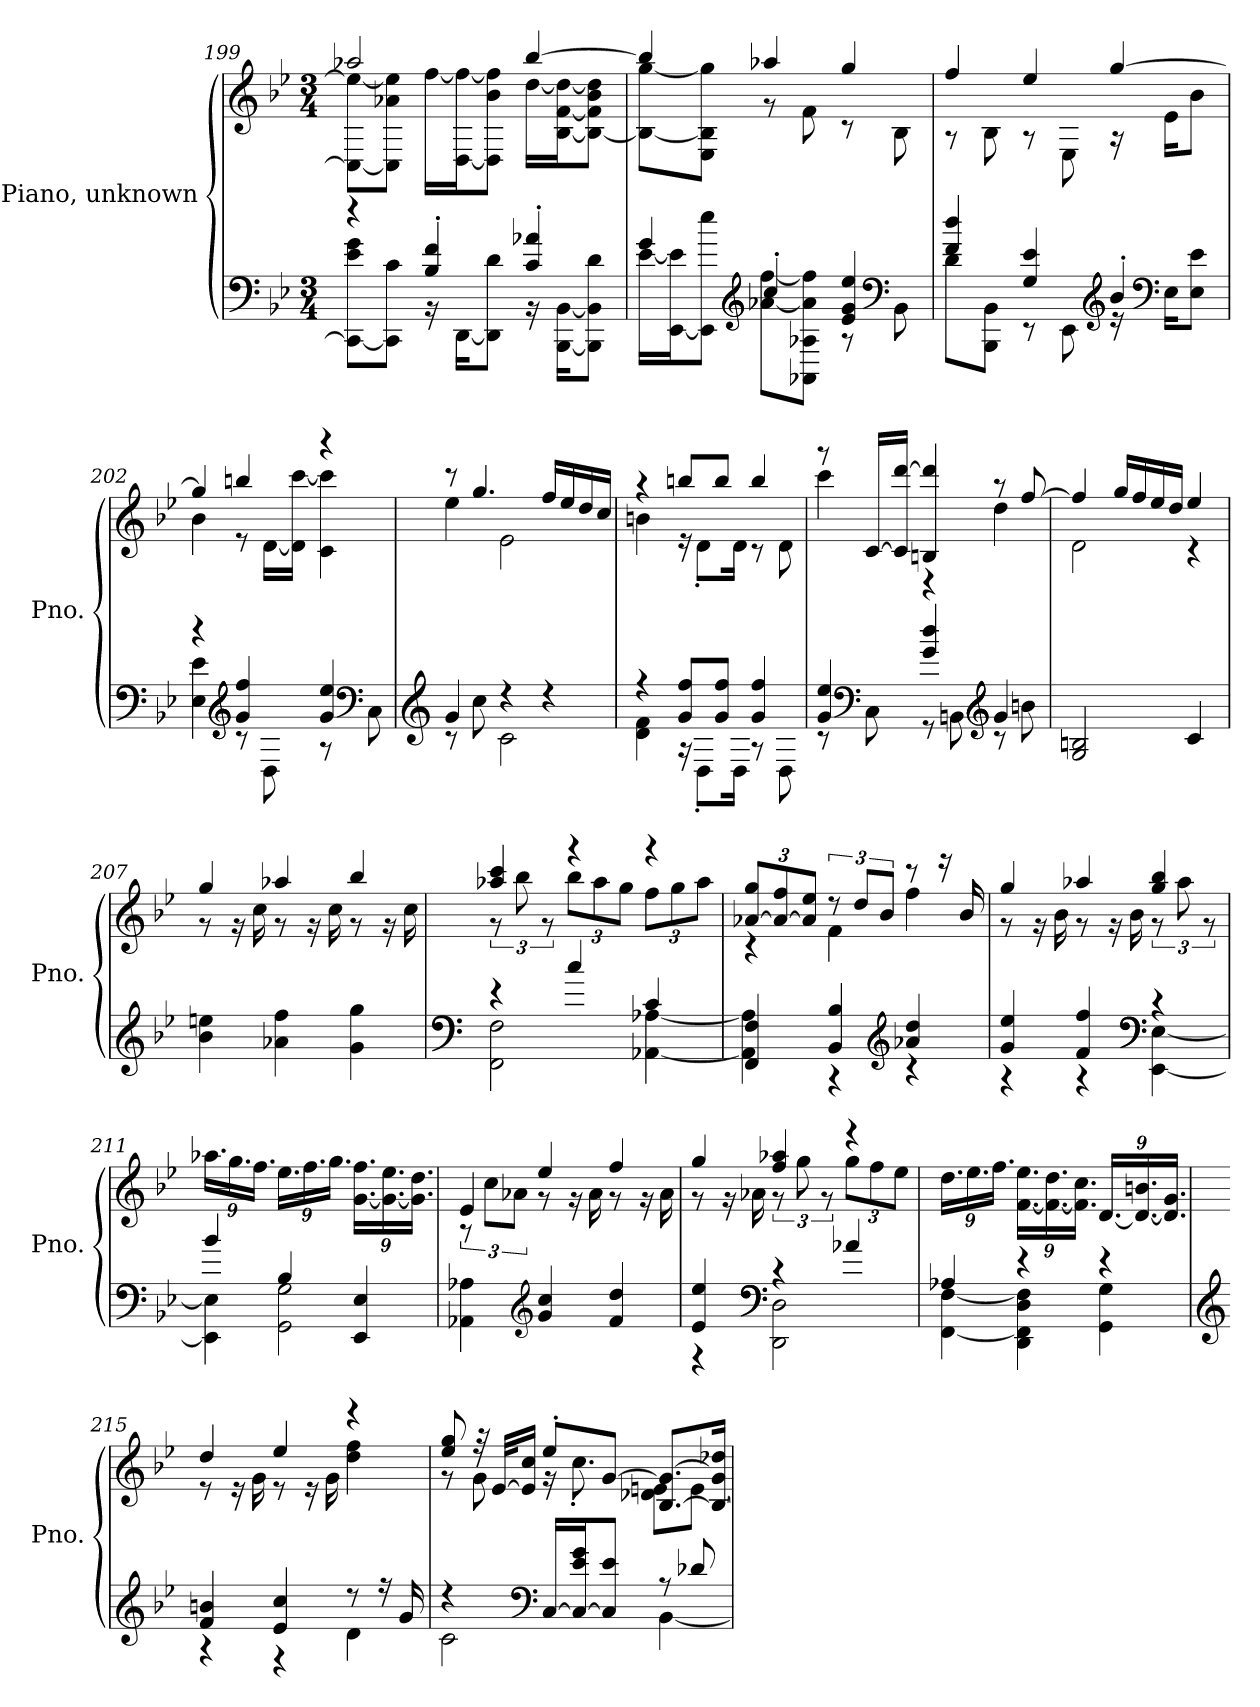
**kern	**kern
*part1	*part1
*staff2	*staff1
*I"Piano, unknown	*
*I'Pno.	*
*clefF4	*clefG2
*k[b-e-]	*k[b-e-]
*M3/4	*M3/4
=199	=199
*^	*^
4r	8CC\_ 8e-\ 8g\L	2aa-X/	8C\_ 8ee-\_L
.	8CC\] 8c\J	.	8C\] 8a-X\ 8ee-\]J
4B-/' 4f/'	16r	.	[16ff\LL
.	[16DD\KL	.	[16D\ 16ff\_J
.	8DD\] 8d\J	.	8D\] 8b-\ 8ff\]J
4c/' 4a-X/'	16r	[4bb-/	[16dd\LL
.	[16BBB-\ [16BB-\KL	.	[16B-\ [16f\ 16dd\_J
.	8BBB-\] 8BB-\] 8d\J	.	8B-\_ 8f\] 8b-\ 8dd\]J
=200	=200	=200	=200
4g/	[16e-\LL	4bb-/]	8B-\_ [8gg\L
.	[16EE-\ 16e-\]J	.	.
.	8EE-\] 8ee-\J	.	8E-\ 8B-\] 8gg\]J
*clefG2	*	*	*
4cc'/	[8a-X\ [8ff\L	4aa-X/	8r
.	8AA-X\ 8A-X\ 8a-\] 8ff\]J	.	8f\
4e-/ 4g/ 4ee-/	8r	4gg/	8r
*clefF4	*	*	*
.	8BB-\	.	8B-\
!!LO:LB:g=z	!!
=201	=201	=201	=201
4f/ 4dd/	8d\L	4ff/	8r
.	8BBB-\ 8BB-\J	.	8B-\
4G/ 4e-/	8r	4ee-/	8r
.	8EE-\	.	8E-\
*clefG2	*	*	*
4b-'/	16r	[4gg/	16r
*clefF4	*	*	*
.	16E-\KL	.	16e-\KL
.	8E-\ 8e-\J	.	8b-\J
=202	=202	=202	=202
4r	4E-\ 4e-\	4gg/]	4b-\
*clefG2	*	*	*
4g/ 4ff/	8r	4bbn/	8r
.	8D\	.	[16d\LL
.	.	.	16d\] [16ccc\JJ
4g/ 4ee-/	8r	4r	4c\ 4ccc\]
*clefF4	*	*	*
.	8C\	.	.
=203	=203	=203	=203
*clefG2	*	*	*
4g/	8r	8r	4ee-\
.	8cc\	4.gg/	.
4r	2c\	.	2e-\
4r	.	16ff/LL	.
.	.	16ee-/	.
.	.	16dd/	.
.	.	16cc/JJ	.
=204	=204	=204	=204
4r	4d\ 4f\	4r	4bn\
8g/ 8ff/L	16r	8bbn/L	16r
.	8D'\L	.	8d'\L
8g/ 8ff/J	.	8bb/J	.
.	16D\Jk	.	16d\Jk
4g/ 4ff/	8r	4bb/	8r
.	8D\	.	8d\
!!LO:LB:g=z	!!
=205	=205	=205	=205
4g/ 4ee-/	8r	8r	4ccc\
*clefF4	*	*	*
.	8C\	[16c/LL	.
.	.	16c/] [16ddd/JJ	.
4g/ 4dd/	8r	4Bn/ 4ddd/]	4r
.	8BBn\	.	.
*clefG2	*	*	*
4g/	8r	8r	4dd\
.	8bn\	[8ff/	.
*v	*v	*	*
=206	=206	=206
2G/ 2Bn/	4ff/]	2d\
.	16gg/LL	.
.	16ff/	.
.	16ee-/	.
.	16dd/JJ	.
4c/	4ee-/	4r
=207	=207	=207
4b-\ 4een\	4gg/	8r
.	.	16r
.	.	16cc\
4a-X\ 4ff\	4aa-X/	8r
.	.	16r
.	.	16cc\
4g\ 4gg\	4bb-/	8r
.	.	16r
.	.	16cc\
=208	=208	=208
*clefF4	*	*
*^	*	*
4r	2FF\ 2F\	4aa-X/ 4ccc/	12r
.	.	.	12bb-\
.	.	.	12r
*	*	*	*Xbrackettup
4cc/	.	4r	12bb-\L
.	.	.	12aa-\
.	.	.	12gg\J
4c/	[4AA-X\ [4A-X\	4r	12ff\L
.	.	.	12gg\
.	.	.	12aa-\J
!!LO:LB:g=z	!!
=209	=209	=209	=209
4FF/ 4F/	4AA-\] 4A-\]	[12a-X/ 12gg/L	4r
.	.	12a-/_ 12ff/	.
.	.	12a-/] 12ee-/J	.
*	*	*brackettup	*
4BB-/ 4B-/	4r	12r	4f\
.	.	12dd/L	.
.	.	12b-/J	.
*clefG2	*	*	*
4a-X/ 4dd/	4r	8r	4ff\
.	.	16r	.
.	.	16b-/	.
=210	=210	=210	=210
4g/ 4ee-/	4r	4gg/	8r
.	.	.	16r
.	.	.	16b-\
4f/ 4ff/	4r	4aa-X/	8r
.	.	.	16r
.	.	.	16b-\
*clefF4	*	*	*
4r	[4EE-\ [4E-\	4gg/ 4bb-/	12r
.	.	.	12aa-\
.	.	.	12r
*	*	*v	*v
=211	=211	=211
*	*	*Xbrackettup
4b-/	4EE-\] 4E-\]	18.aa-X\LL
.	.	18.gg\
.	.	18.ff\JJ
4B-/	2GG\ 2G\	18.ee-\LL
.	.	18.ff\
.	.	18.gg\JJ
4EE-/ 4E-/	.	[18.g\ 18.ff\LL
.	.	18.g\_ 18.ee-\
.	.	18.g\] 18.dd\JJ
*v	*v	*
!!LO:LB:g=z
=212	=212
*	*^
*	*	*brackettup
4AA-X\ 4A-X\	4e-/	12r
.	.	12cc\L
.	.	12a-X\J
*clefG2	*	*
4g/ 4cc/	4ee-/	8r
.	.	16r
.	.	16a-\
4f/ 4dd/	4ff/	8r
.	.	16r
.	.	16a-\
=213	=213	=213
*^	*	*
4e-/ 4ee-/	4r	4gg/	8r
.	.	.	16r
.	.	.	16a-X\
*clefF4	*	*	*
4r	2DD\ 2D\	4ff/ 4aa-X/	12r
.	.	.	12gg\
.	.	.	12r
*	*	*	*Xbrackettup
4a-X/	.	4r	12gg\L
.	.	.	12ff\
.	.	.	12ee-\J
*	*	*v	*v
=214	=214	=214
4A-X/	[4FF\ [4F\	18.dd\LL
.	.	18.ee-\
.	.	18.ff\JJ
4r	4DD\ 4FF\] 4D\ 4F\]	[18.f\ 18.ee-\LL
.	.	18.f\_ 18.dd\
.	.	18.f\] 18.cc\JJ
4r	4GG\ 4G\	[18.d/LL
.	.	18.d/_ 18.bn/
.	.	18.d/] 18.g/JJ
!!LO:PB:g=z
=215	=215	=215
*clefG2	*	*
*	*	*^
4f/ 4bn/	4r	4dd/	8r
.	.	.	16r
.	.	.	16g\
4e-/ 4cc/	4r	4ee-/	8r
.	.	.	16r
.	.	.	16g\
8r	4d\	4r	4dd\ 4ff\
16r	.	.	.
16g/	.	.	.
=216	=216	=216	=216
4r	2c\	8ee-/ 8gg/	8r
.	.	32r	8g\
.	.	[32e-/KLL	.
.	.	16e-/] 16cc/JJ	.
*clefF4	*	*	*
[16C/LL	.	8ee-'/L	16r
16C/_ 16e-/ 16g/J	.	.	8.cc'\
8C/] 8e-/J	.	[8g/J	.
8r	[4BB-\	[8.B-/ 8.g/_L	8d-X\ 8en\L
8d-X/	.	.	8e\J
.	.	16B-/_ 16g/] 16dd-X/Jk	.
*v	*v	*	*
*	*v	*v
=	=
*-	*-
